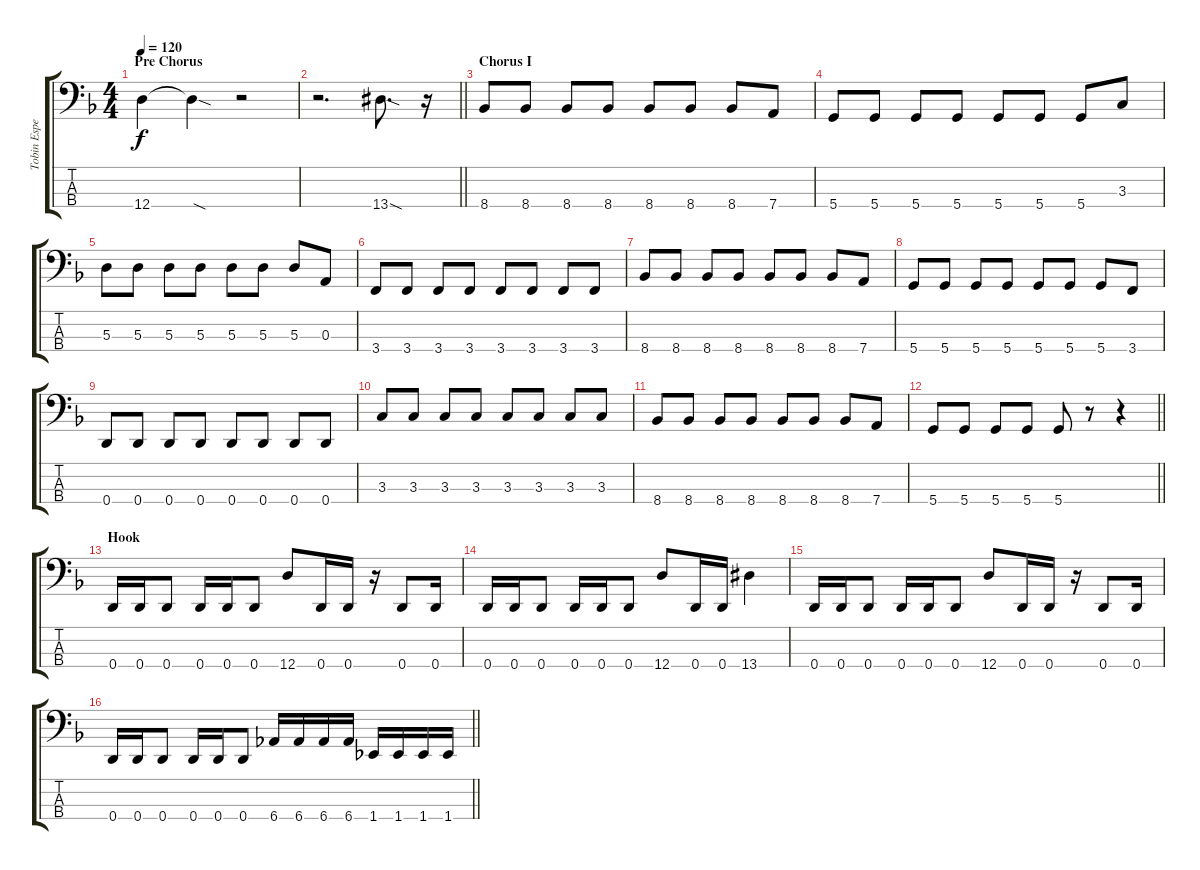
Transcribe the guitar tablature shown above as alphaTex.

\track ("Tobin Esperance" "Tobin Espe") {instrument electricbassfinger}
\staff {score tabs}
\tuning (G2 D2 A1 D1) {hide}
\ts (4 4)
\section ("" "Pre Chorus")
\tempo 120
\clef f4
\ks dminor
12.4.4{dy f} 12.4{sod t}.4 r.2 |
\barLineRight lightlight
r.2{d} 13.4{sod acc #}.8{d} r.16 |
\section ("" "Chorus I")
8.4.8 8.4.8 8.4.8 8.4.8 8.4.8 8.4.8 8.4.8 7.4.8 |
5.4.8 5.4.8 5.4.8 5.4.8 5.4.8 5.4.8 5.4.8 3.3.8 |
5.3.8 5.3.8 5.3.8 5.3.8 5.3.8 5.3.8 5.3.8 0.3.8 |
3.4.8 3.4.8 3.4.8 3.4.8 3.4.8 3.4.8 3.4.8 3.4.8 |
8.4.8 8.4.8 8.4.8 8.4.8 8.4.8 8.4.8 8.4.8 7.4.8 |
5.4.8 5.4.8 5.4.8 5.4.8 5.4.8 5.4.8 5.4.8 3.4.8 |
0.4.8 0.4.8 0.4.8 0.4.8 0.4.8 0.4.8 0.4.8 0.4.8 |
3.3.8 3.3.8 3.3.8 3.3.8 3.3.8 3.3.8 3.3.8 3.3.8 |
8.4.8 8.4.8 8.4.8 8.4.8 8.4.8 8.4.8 8.4.8 7.4.8 |
\barLineRight lightlight
5.4.8 5.4.8 5.4.8 5.4.8 5.4.8 r.8 r.4 |
\section ("" "Hook")
0.4.16 0.4.16 0.4.8 0.4.16 0.4.16 0.4.8 12.4.8 0.4.16 0.4.16 r.16 0.4.8 0.4.16 |
0.4.16 0.4.16 0.4.8 0.4.16 0.4.16 0.4.8 12.4.8 0.4.16 0.4.16 13.4{acc #}.4 |
0.4.16 0.4.16 0.4.8 0.4.16 0.4.16 0.4.8 12.4.8 0.4.16 0.4.16 r.16 0.4.8 0.4.16 |
\barLineRight lightlight
0.4.16 0.4.16 0.4.8 0.4.16 0.4.16 0.4.8 6.4.16 6.4.16 6.4.16 6.4.16 1.4.16 1.4.16 1.4.16 1.4.16
